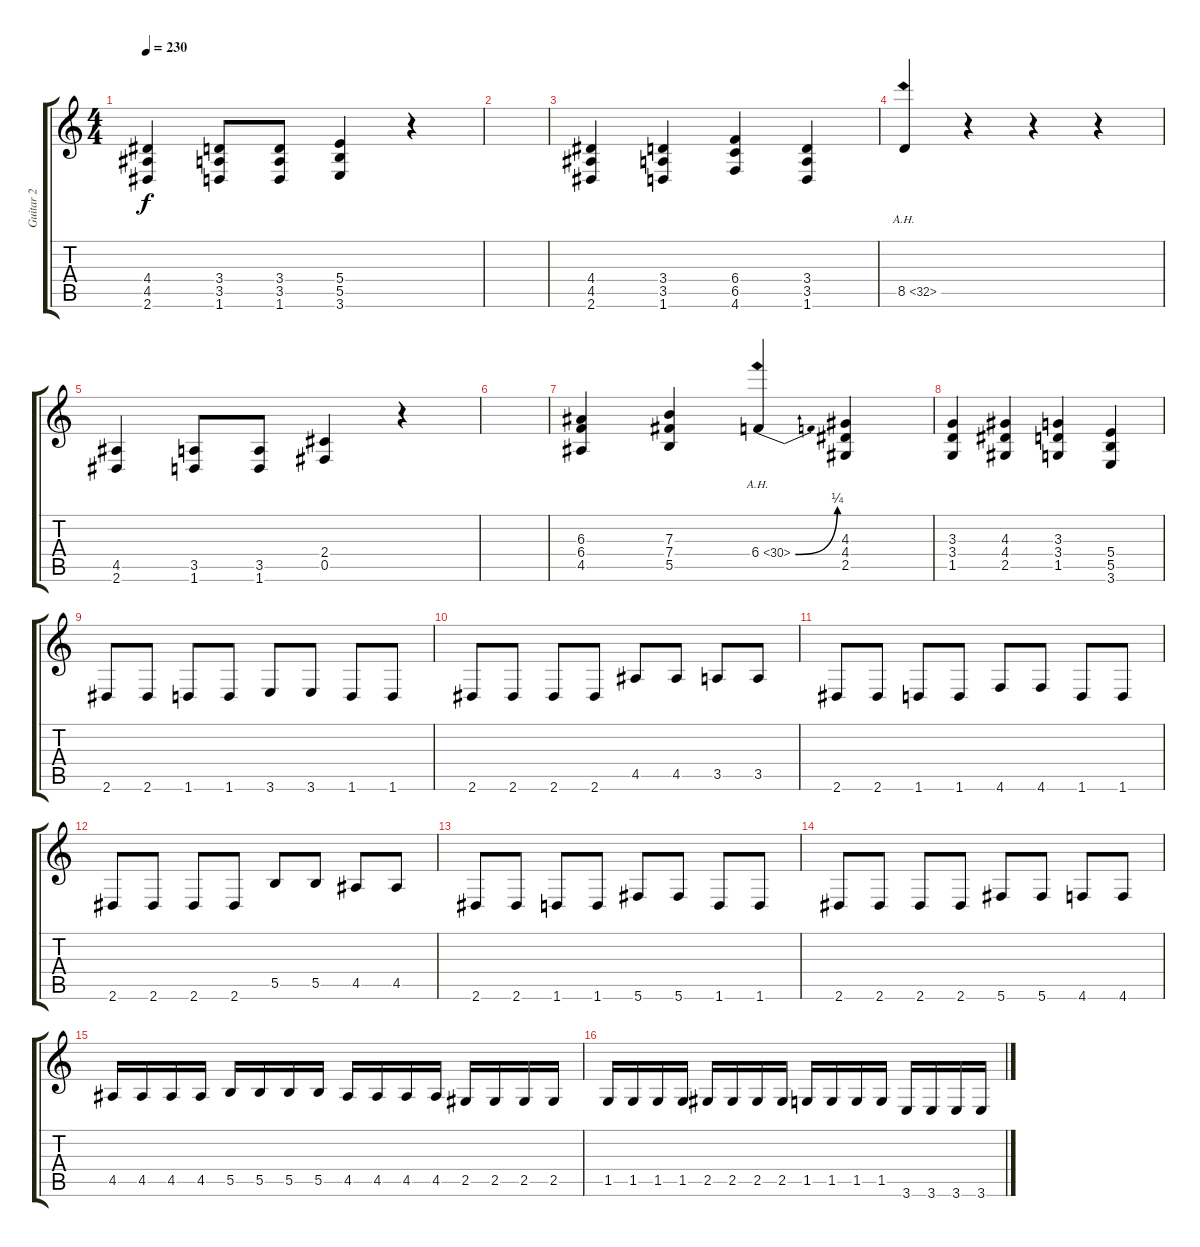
\track ("Guitar 2" "Guitar 2") {instrument distortionguitar}
\staff {score tabs}
\tuning (Db4 Ab3 E3 B2 Gb2 Db2) {hide}
\ts (4 4)
\tempo 230
\clef g2
\ks c
(4.4 4.5 2.6).4{dy f} (3.4 3.5 1.6).8 (3.4 3.5 1.6).8 (5.4 5.5 3.6).4 r.4 |
|
(4.4 4.5 2.6).4 (3.4 3.5 1.6).4 (6.4 6.5 4.6).4 (3.4 3.5 1.6).4 |
8.5{ah 24}.4 r.4 r.4 r.4 |
(4.5 2.6).4 (3.5 1.6).8 (3.5 1.6).8 (2.4 0.5).4 r.4 |
|
(6.3 6.4 4.5).4 (7.3 7.4 5.5).4 6.4{be (bend 0 0 60 1) ah 24}.4 (4.3 4.4 2.5).4 |
(3.3 3.4 1.5).4 (4.3 4.4 2.5).4 (3.3 3.4 1.5).4 (5.4 5.5 3.6).4 |
2.6.8 2.6.8 1.6.8 1.6.8 3.6.8 3.6.8 1.6.8 1.6.8 |
2.6.8 2.6.8 2.6.8 2.6.8 4.5.8 4.5.8 3.5.8 3.5.8 |
2.6.8 2.6.8 1.6.8 1.6.8 4.6.8 4.6.8 1.6.8 1.6.8 |
2.6.8 2.6.8 2.6.8 2.6.8 5.5.8 5.5.8 4.5.8 4.5.8 |
2.6.8 2.6.8 1.6.8 1.6.8 5.6.8 5.6.8 1.6.8 1.6.8 |
2.6.8 2.6.8 2.6.8 2.6.8 5.6.8 5.6.8 4.6.8 4.6.8 |
4.5.16 4.5.16 4.5.16 4.5.16 5.5.16 5.5.16 5.5.16 5.5.16 4.5.16 4.5.16 4.5.16 4.5.16 2.5.16 2.5.16 2.5.16 2.5.16 |
1.5.16 1.5.16 1.5.16 1.5.16 2.5.16 2.5.16 2.5.16 2.5.16 1.5.16 1.5.16 1.5.16 1.5.16 3.6.16 3.6.16 3.6.16 3.6.16
